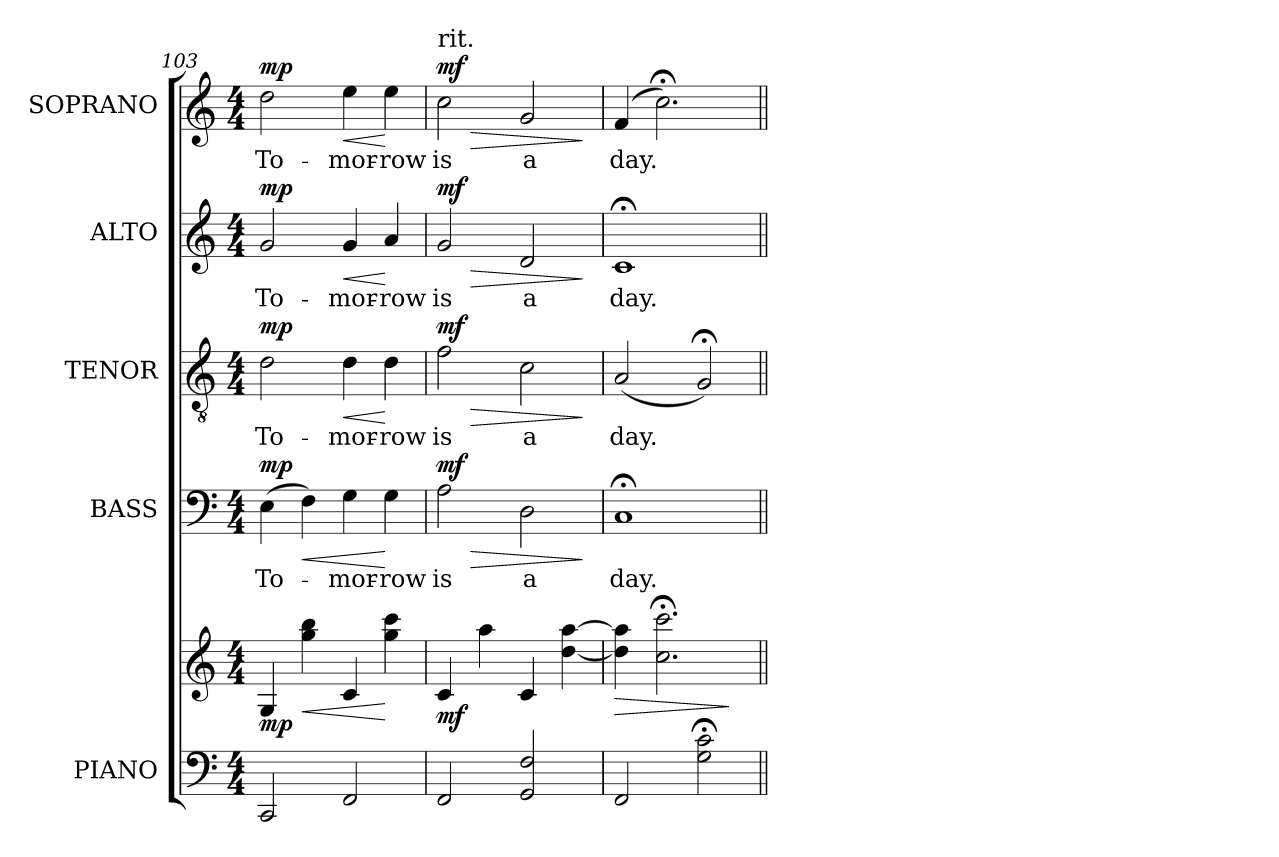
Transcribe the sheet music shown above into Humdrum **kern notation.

**kern	**kern	**dynam	**kern	**text	**dynam	**kern	**text	**dynam	**kern	**text	**dynam	**kern	**text	**dynam
*part5	*part5	*part5	*part4	*part4	*part4	*part3	*part3	*part3	*part2	*part2	*part2	*part1	*part1	*part1
*staff6	*staff5	*staff5/6	*staff4	*staff4	*staff4	*staff3	*staff3	*staff3	*staff2	*staff2	*staff2	*staff1	*staff1	*staff1
*I"PIANO	*	*	*I"BASS	*	*	*I"TENOR	*	*	*I"ALTO	*	*	*I"SOPRANO	*	*
*I'PNO.	*	*	*I'B.	*	*	*I'T.	*	*	*I'A.	*	*	*I'S.	*	*
*clefF4	*clefG2	*	*clefF4	*	*	*clefGv2	*	*	*clefG2	*	*	*clefG2	*	*
*	*	*	*	*	*	*ITrd7c12	*	*	*	*	*	*	*	*
*k[]	*k[]	*	*k[]	*	*	*k[]	*	*	*k[]	*	*	*k[]	*	*
*C:	*C:	*	*C:	*	*	*C:	*	*	*C:	*	*	*C:	*	*
*M4/4	*M4/4	*	*M4/4	*	*	*M4/4	*	*	*M4/4	*	*	*M4/4	*	*
*MM80	*MM80	*	*MM80	*	*	*MM80	*	*	*MM80	*	*	*MM80	*	*
=103	=103	=103	=103	=103	=103	=103	=103	=103	=103	=103	=103	=103	=103	=103
!	!	!	!	!LO:LY:b:color=#000000	!	!	!	!	!	!	!	!	!	!
!	!	!	!	!	!	!	!LO:LY:b:color=#000000	!	!	!	!	!	!	!
!	!	!	!	!	!	!	!	!	!	!LO:LY:b:color=#000000	!	!	!	!
!	!	!	!	!	!	!	!	!	!	!	!	!	!LO:LY:b:color=#000000	!
2CCi/	4Gi/	mp	(4Ei\	To-	mp	2Di\	To-	mp	2gi/	To-	mp	2ddi\	To-	mp
!	!	!LO:HP:b	!	!	!LO:HP:b	!	!	!	!	!	!	!	!	!
.	4ggi\ 4bbi	<	4Fi\)	.	<	.	.	.	.	.	.	.	.	.
!	!	!	!	!LO:LY:b:color=#000000	!	!	!	!	!	!	!	!	!	!
!	!	!	!	!	!	!	!LO:LY:b:color=#000000	!LO:HP:b	!	!	!	!	!	!
!	!	!	!	!	!	!	!	!	!	!LO:LY:b:color=#000000	!LO:HP:b	!	!	!
!	!	!	!	!	!	!	!	!	!	!	!	!	!LO:LY:b:color=#000000	!LO:HP:b
2FFi/	4ci/	.	4Gi\	-mor-	.	4Di\	-mor-	<	4gi/	-mor-	<	4eei\	-mor-	<
!	!	!	!	!LO:LY:b:color=#000000	!	!	!	!	!	!	!	!	!	!
!	!	!	!	!	!	!	!LO:LY:b:color=#000000	!	!	!	!	!	!	!
!	!	!	!	!	!	!	!	!	!	!LO:LY:b:color=#000000	!	!	!	!
!	!	!	!	!	!	!	!	!	!	!	!	!	!LO:LY:b:color=#000000	!
.	4ggi\ 4ccci	[	4Gi\	-row	[	4Di\	-row	[	4ai/	-row	[	4eei\	-row	[
!!LO:PB:g=z
=104	=104	=104	=104	=104	=104	=104	=104	=104	=104	=104	=104	=104	=104	=104
!	!	!	!	!LO:LY:b:color=#000000	!LO:HP:b	!	!	!	!	!	!	!	!	!
!	!	!	!	!	!	!	!LO:LY:b:color=#000000	!LO:HP:b	!	!	!	!	!	!
!	!	!	!	!	!	!	!	!	!	!LO:LY:b:color=#000000	!LO:HP:b	!	!	!
!	!	!	!	!	!	!	!	!	!	!	!	!LO:TX:t=rit.	!	!
!	!	!	!	!	!	!	!	!	!	!	!	!	!LO:LY:b:color=#000000	!LO:HP:b
2FFi/	4ci/	mf	2Ai\	is	> mf	2Fi\	is	> mf	2gi/	is	> mf	2cci\	is	> mf
.	4aai\	.	.	.	.	.	.	.	.	.	.	.	.	.
!	!	!	!	!LO:LY:b:color=#000000	!	!	!	!	!	!	!	!	!	!
!	!	!	!	!	!	!	!LO:LY:b:color=#000000	!	!	!	!	!	!	!
!	!	!	!	!	!	!	!	!	!	!LO:LY:b:color=#000000	!	!	!	!
!	!	!	!	!	!	!	!	!	!	!	!	!	!LO:LY:b:color=#000000	!
2GGi/ 2Fi	4ci/	.	2Di\	a	.	2Ci\	a	.	2di/	a	.	2gi/	a	.
.	[4ddi\ [4aai	.	.	.	.	.	.	.	.	.	.	.	.	.
.	.	.	.	.	]	.	.	]	.	.	]	.	.	]
=105	=105	=105	=105	=105	=105	=105	=105	=105	=105	=105	=105	=105	=105	=105
!	!	!LO:HP:b	!	!	!	!	!	!	!	!	!	!	!	!
!	!	!	!	!LO:LY:b:color=#000000	!	!	!	!	!	!	!	!	!	!
!	!	!	!	!	!	!	!LO:LY:b:color=#000000	!	!	!	!	!	!	!
!	!	!	!	!	!	!	!	!	!	!LO:LY:b:color=#000000	!	!	!	!
!	!	!	!	!	!	!	!	!	!	!	!	!	!LO:LY:b:color=#000000	!
2FFi/	4ddi\] 4aai]	>	1C;i	day.	.	(2AAi/	day.	.	1c;i	day.	.	(4fi/	day.	.
.	2.cci\; 2.ccci;	.	.	.	.	.	.	.	.	.	.	2.cc;i\)	.	.
2Gi\; 2ci;	.	.	.	.	.	2GG;i/)	.	.	.	.	.	.	.	.
.	.	]	.	.	.	.	.	.	.	.	.	.	.	.
=||	=||	=||	=||	=||	=||	=||	=||	=||	=||	=||	=||	=||	=||	=||
*-	*-	*-	*-	*-	*-	*-	*-	*-	*-	*-	*-	*-	*-	*-
